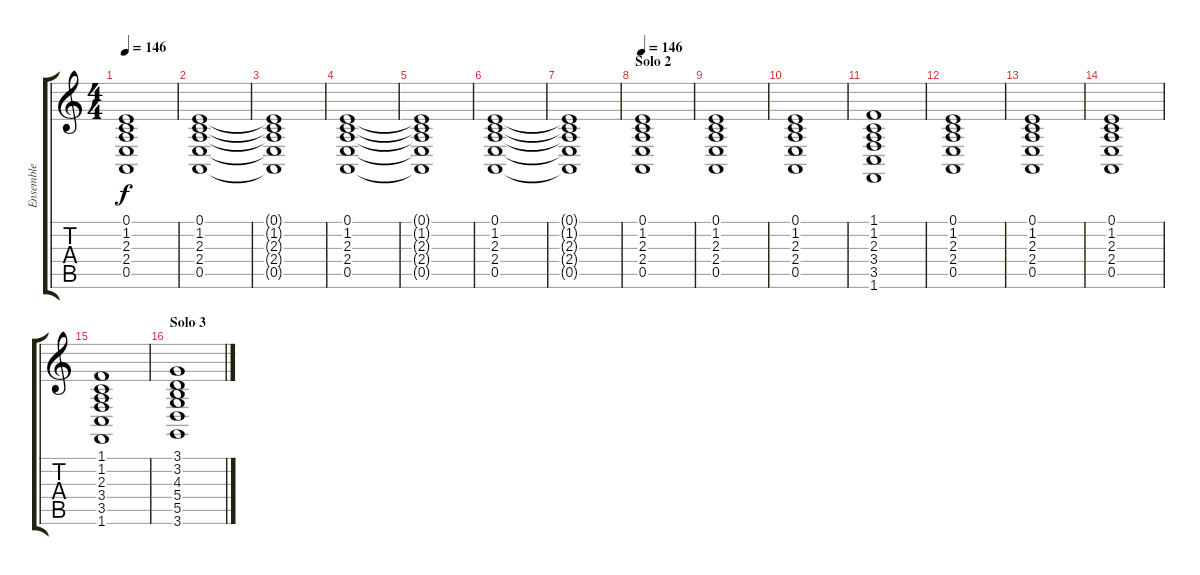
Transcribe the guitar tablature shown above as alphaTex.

\track ("Ensemble" "Ensemble") {instrument stringensemble1}
\staff {score tabs}
\tuning (E4 B3 G3 D3 A2 E2) {hide}
\ts (4 4)
\tempo 146
\clef g2
\ks c
(0.1{t} 1.2{t} 2.3{t} 2.4{t} 0.5{t}).1{dy f} |
(0.1 1.2 2.3 2.4 0.5).1 |
(0.1{t} 1.2{t} 2.3{t} 2.4{t} 0.5{t}).1 |
(0.1 1.2 2.3 2.4 0.5).1 |
(0.1{t} 1.2{t} 2.3{t} 2.4{t} 0.5{t}).1 |
(0.1 1.2 2.3 2.4 0.5).1 |
(0.1{t} 1.2{t} 2.3{t} 2.4{t} 0.5{t}).1 |
\section ("" "Solo 2")
\tempo 146
(0.1 1.2 2.3 2.4 0.5).1 |
(0.1 1.2 2.3 2.4 0.5).1 |
(0.1 1.2 2.3 2.4 0.5).1 |
(1.1 1.2 2.3 3.4 3.5 1.6).1 |
(0.1 1.2 2.3 2.4 0.5).1 |
(0.1 1.2 2.3 2.4 0.5).1 |
(0.1 1.2 2.3 2.4 0.5).1 |
(1.1 1.2 2.3 3.4 3.5 1.6).1 |
\section ("" "Solo 3")
(3.1 3.2 4.3 5.4 5.5 3.6).1
